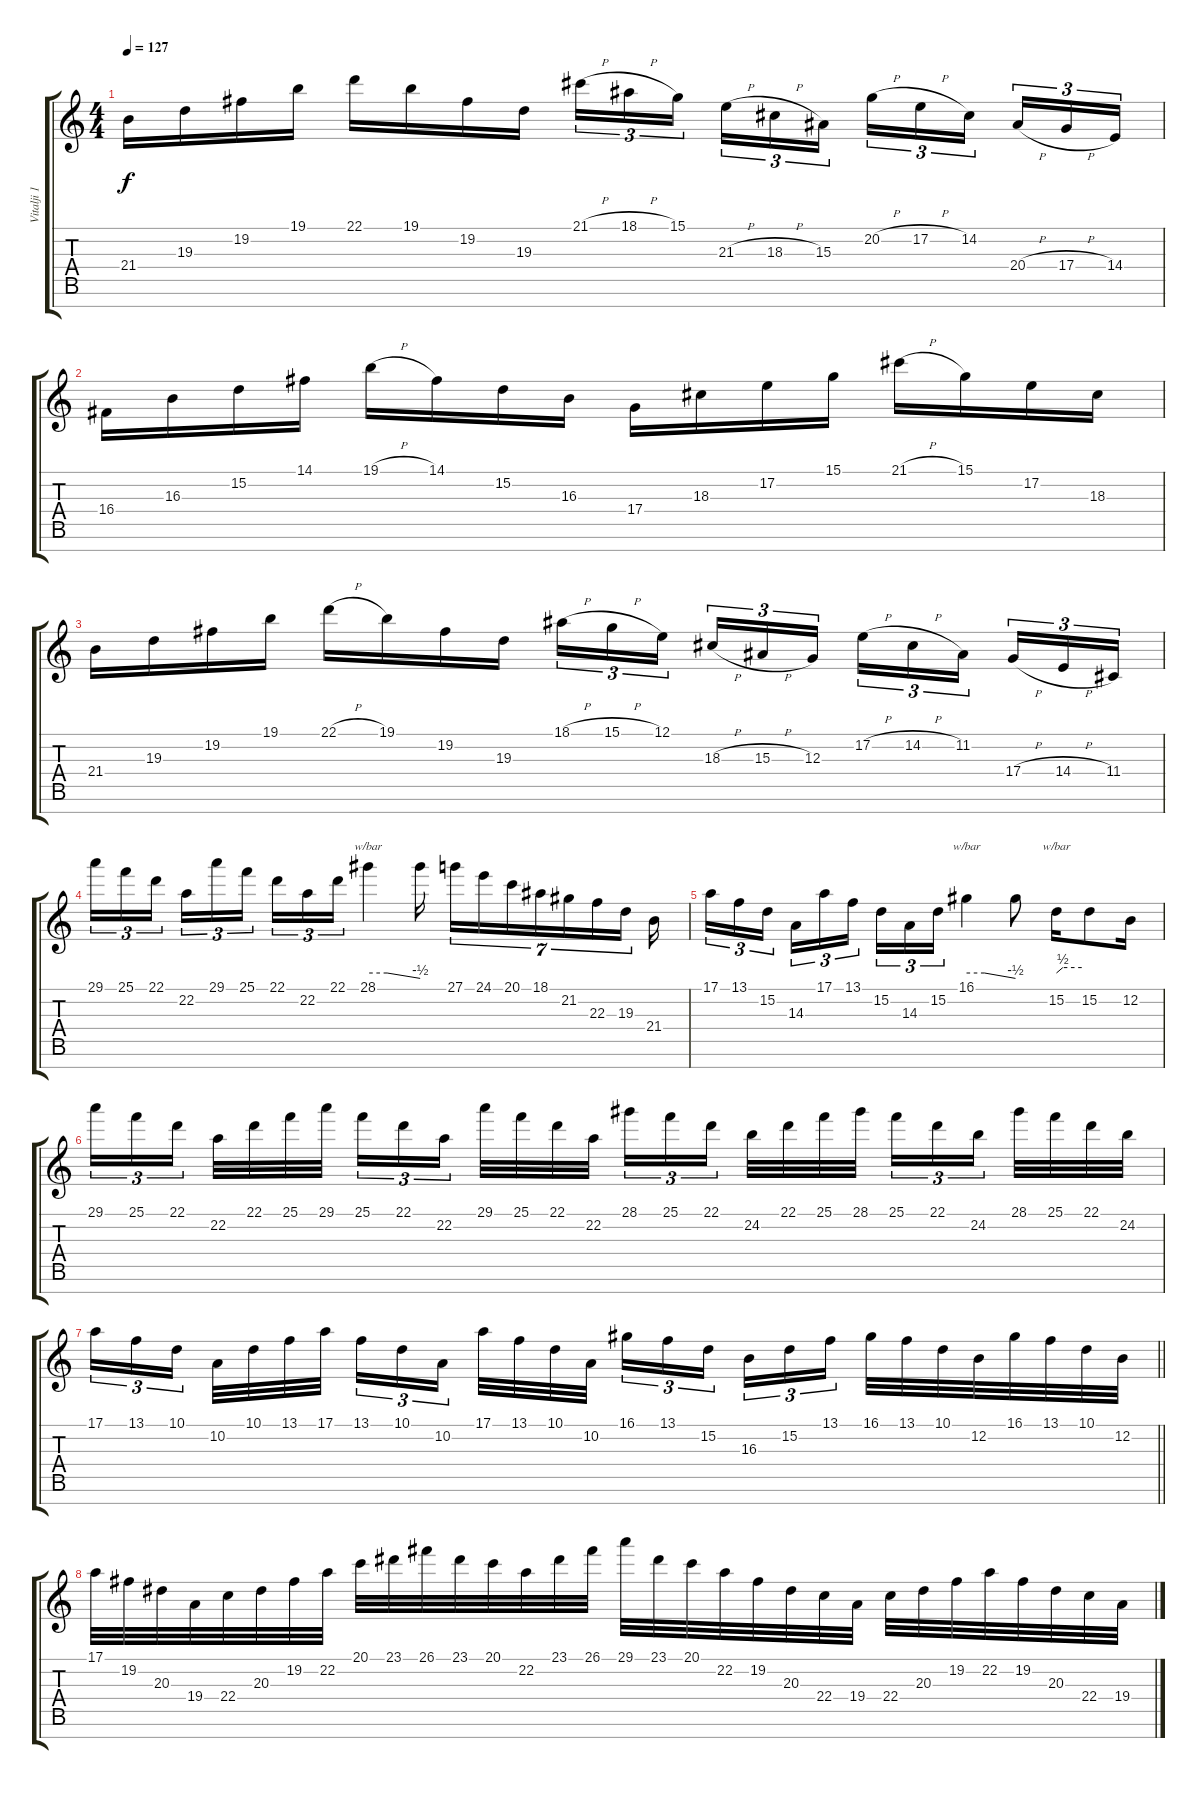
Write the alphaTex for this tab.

\track ("Vitalji 1" "Vitalji 1") {instrument lead1square}
\staff {score tabs}
\tuning (E4 B3 G3 D3 A2 E2 B1) {hide}
\ts (4 4)
\tempo 127
\clef g2
\ks c
21.4.16{dy f} 19.3.16 19.2.16 19.1.16 22.1.16 19.1.16 19.2.16 19.3.16 21.1{h}.16{tu (3 2)} 18.1{h}.16{tu (3 2)} 15.1.16{tu (3 2) beam splitsecondary} 21.3{h}.16{tu (3 2)} 18.3{h}.16{tu (3 2)} 15.3.16{tu (3 2)} 20.2{h}.16{tu (3 2)} 17.2{h}.16{tu (3 2)} 14.2.16{tu (3 2) beam splitsecondary} 20.4{h}.16{tu (3 2)} 17.4{h}.16{tu (3 2)} 14.4.16{tu (3 2)} |
16.4.16 16.3.16 15.2.16 14.1.16 19.1{h}.16 14.1.16 15.2.16 16.3.16 17.4.16 18.3.16 17.2.16 15.1.16 21.1{h}.16 15.1.16 17.2.16 18.3.16 |
21.4.16 19.3.16 19.2.16 19.1.16 22.1{h}.16 19.1.16 19.2.16 19.3.16 18.1{h}.16{tu (3 2)} 15.1{h}.16{tu (3 2)} 12.1.16{tu (3 2) beam splitsecondary} 18.3{h}.16{tu (3 2)} 15.3{h}.16{tu (3 2)} 12.3.16{tu (3 2)} 17.2{h}.16{tu (3 2)} 14.2{h}.16{tu (3 2)} 11.2.16{tu (3 2) beam splitsecondary} 17.4{h}.16{tu (3 2)} 14.4{h}.16{tu (3 2)} 11.4.16{tu (3 2)} |
29.1.16{tu (3 2)} 25.1.16{tu (3 2)} 22.1.16{tu (3 2) beam splitsecondary} 22.2.16{tu (3 2)} 29.1.16{tu (3 2)} 25.1.16{tu (3 2)} 22.1.16{tu (3 2)} 22.2.16{tu (3 2)} 22.1.16{tu (3 2)} 28.1.4{tbe (custom default 0 0 22 0 60 -2)} 28.1{t}.16{beam splitsecondary} 27.1.16{tu (7 4)} 24.1.16{tu (7 4)} 20.1.16{tu (7 4)} 18.1.16{tu (7 4)} 21.2.16{tu (7 4)} 22.3.16{tu (7 4)} 19.3.16{tu (7 4) beam splitsecondary} 21.4.16 |
17.1.16{tu (3 2)} 13.1.16{tu (3 2)} 15.2.16{tu (3 2) beam splitsecondary} 14.3.16{tu (3 2)} 17.1.16{tu (3 2)} 13.1.16{tu (3 2)} 15.2.16{tu (3 2)} 14.3.16{tu (3 2)} 15.2.16{tu (3 2)} 16.1.4{tbe (custom default 0 0 22 0 60 -2)} 16.1{t}.8 15.2.16{tbe (custom default 0 0 15 2 60 2)} 15.2.8 12.2.16 |
29.1.16{tu (3 2)} 25.1.16{tu (3 2)} 22.1.16{tu (3 2) beam splitsecondary} 22.2.32 22.1.32 25.1.32 29.1.32 25.1.16{tu (3 2)} 22.1.16{tu (3 2)} 22.2.16{tu (3 2) beam splitsecondary} 29.1.32 25.1.32 22.1.32 22.2.32 28.1.16{tu (3 2)} 25.1.16{tu (3 2)} 22.1.16{tu (3 2) beam splitsecondary} 24.2.32 22.1.32 25.1.32 28.1.32 25.1.16{tu (3 2)} 22.1.16{tu (3 2)} 24.2.16{tu (3 2) beam splitsecondary} 28.1.32 25.1.32 22.1.32 24.2.32 |
\barLineRight lightlight
17.1.16{tu (3 2)} 13.1.16{tu (3 2)} 10.1.16{tu (3 2) beam splitsecondary} 10.2.32 10.1.32 13.1.32 17.1.32 13.1.16{tu (3 2)} 10.1.16{tu (3 2)} 10.2.16{tu (3 2) beam splitsecondary} 17.1.32 13.1.32 10.1.32 10.2.32 16.1.16{tu (3 2)} 13.1.16{tu (3 2)} 15.2.16{tu (3 2) beam splitsecondary} 16.3.16{tu (3 2)} 15.2.16{tu (3 2)} 13.1.16{tu (3 2)} 16.1.32 13.1.32 10.1.32 12.2.32 16.1.32 13.1.32 10.1.32 12.2.32 |
\section ("" "")
17.1.32 19.2.32 20.3.32 19.4.32 22.4.32 20.3.32 19.2.32 22.2.32 20.1.32 23.1.32 26.1.32 23.1.32 20.1.32 22.2.32 23.1.32 26.1.32 29.1.32 23.1.32 20.1.32 22.2.32 19.2.32 20.3.32 22.4.32 19.4.32 22.4.32 20.3.32 19.2.32 22.2.32 19.2.32 20.3.32 22.4.32 19.4.32
